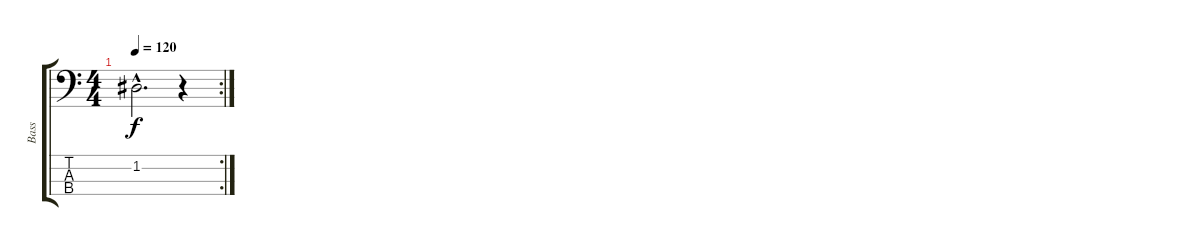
\track ("Bass" "Bass") {instrument acousticbass}
\staff {score tabs}
\tuning (G2 D2 A1 E1) {hide}
\rc 2
\ts (4 4)
\tempo 120
\clef f4
\ks c
1.2{hac}.2{d dy f} r.4
